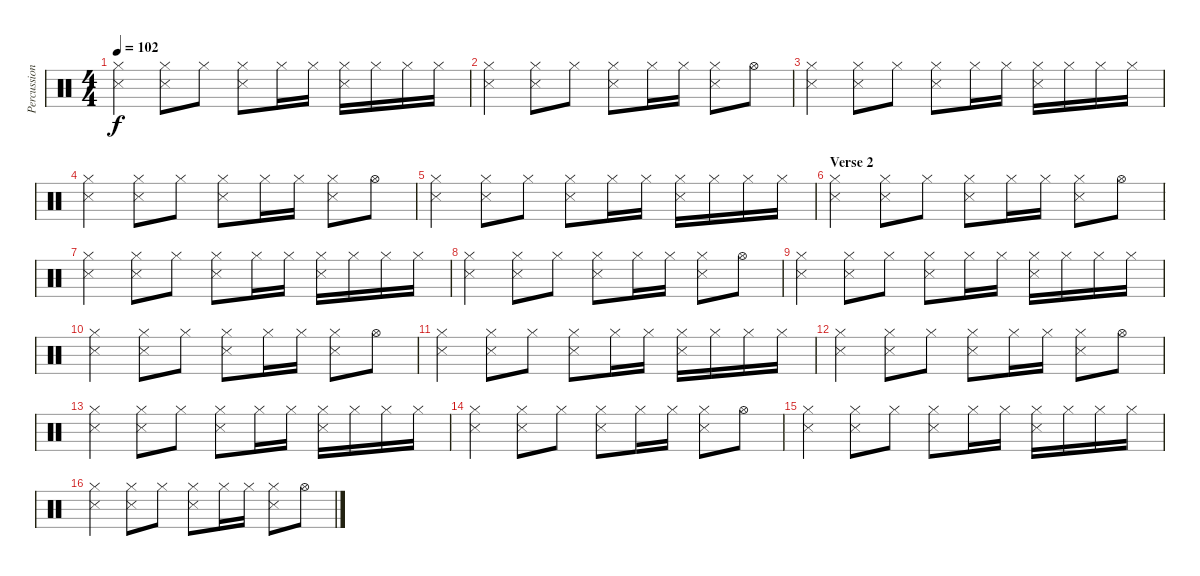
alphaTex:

\track ("Percussion" "Percussion") {instrument percussion}
\staff {score}
\articulation defaults
\ts (4 4)
\tempo 102
\clef neutral
\ks c
("Snare (side stick) 3" "Hi-Hat (closed)").4{dy f} ("Snare (side stick) 3" "Hi-Hat (closed)").8 "Hi-Hat (closed)".8 ("Snare (side stick) 3" "Hi-Hat (closed)").8 "Hi-Hat (closed)".16 "Hi-Hat (closed)".16 ("Snare (side stick) 3" "Hi-Hat (closed)").16 "Hi-Hat (closed)".16 "Hi-Hat (closed)".16 "Hi-Hat (closed)".16 |
("Snare (side stick) 3" "Hi-Hat (closed)").4 ("Snare (side stick) 3" "Hi-Hat (closed)").8 "Hi-Hat (closed)".8 ("Snare (side stick) 3" "Hi-Hat (closed)").8 "Hi-Hat (closed)".16 "Hi-Hat (closed)".16 ("Snare (side stick) 3" "Hi-Hat (closed)").8 "Hi-Hat (open)".8 |
("Snare (side stick) 3" "Hi-Hat (closed)").4 ("Snare (side stick) 3" "Hi-Hat (closed)").8 "Hi-Hat (closed)".8 ("Snare (side stick) 3" "Hi-Hat (closed)").8 "Hi-Hat (closed)".16 "Hi-Hat (closed)".16 ("Snare (side stick) 3" "Hi-Hat (closed)").16 "Hi-Hat (closed)".16 "Hi-Hat (closed)".16 "Hi-Hat (closed)".16 |
("Snare (side stick) 3" "Hi-Hat (closed)").4 ("Snare (side stick) 3" "Hi-Hat (closed)").8 "Hi-Hat (closed)".8 ("Snare (side stick) 3" "Hi-Hat (closed)").8 "Hi-Hat (closed)".16 "Hi-Hat (closed)".16 ("Snare (side stick) 3" "Hi-Hat (closed)").8 "Hi-Hat (open)".8 |
("Snare (side stick) 3" "Hi-Hat (closed)").4 ("Snare (side stick) 3" "Hi-Hat (closed)").8 "Hi-Hat (closed)".8 ("Snare (side stick) 3" "Hi-Hat (closed)").8 "Hi-Hat (closed)".16 "Hi-Hat (closed)".16 ("Snare (side stick) 3" "Hi-Hat (closed)").16 "Hi-Hat (closed)".16 "Hi-Hat (closed)".16 "Hi-Hat (closed)".16 |
\section ("" "Verse 2")
("Snare (side stick) 3" "Hi-Hat (closed)").4 ("Snare (side stick) 3" "Hi-Hat (closed)").8 "Hi-Hat (closed)".8 ("Snare (side stick) 3" "Hi-Hat (closed)").8 "Hi-Hat (closed)".16 "Hi-Hat (closed)".16 ("Snare (side stick) 3" "Hi-Hat (closed)").8 "Hi-Hat (open)".8 |
("Snare (side stick) 3" "Hi-Hat (closed)").4 ("Snare (side stick) 3" "Hi-Hat (closed)").8 "Hi-Hat (closed)".8 ("Snare (side stick) 3" "Hi-Hat (closed)").8 "Hi-Hat (closed)".16 "Hi-Hat (closed)".16 ("Snare (side stick) 3" "Hi-Hat (closed)").16 "Hi-Hat (closed)".16 "Hi-Hat (closed)".16 "Hi-Hat (closed)".16 |
("Snare (side stick) 3" "Hi-Hat (closed)").4 ("Snare (side stick) 3" "Hi-Hat (closed)").8 "Hi-Hat (closed)".8 ("Snare (side stick) 3" "Hi-Hat (closed)").8 "Hi-Hat (closed)".16 "Hi-Hat (closed)".16 ("Snare (side stick) 3" "Hi-Hat (closed)").8 "Hi-Hat (open)".8 |
("Snare (side stick) 3" "Hi-Hat (closed)").4 ("Snare (side stick) 3" "Hi-Hat (closed)").8 "Hi-Hat (closed)".8 ("Snare (side stick) 3" "Hi-Hat (closed)").8 "Hi-Hat (closed)".16 "Hi-Hat (closed)".16 ("Snare (side stick) 3" "Hi-Hat (closed)").16 "Hi-Hat (closed)".16 "Hi-Hat (closed)".16 "Hi-Hat (closed)".16 |
("Snare (side stick) 3" "Hi-Hat (closed)").4 ("Snare (side stick) 3" "Hi-Hat (closed)").8 "Hi-Hat (closed)".8 ("Snare (side stick) 3" "Hi-Hat (closed)").8 "Hi-Hat (closed)".16 "Hi-Hat (closed)".16 ("Snare (side stick) 3" "Hi-Hat (closed)").8 "Hi-Hat (open)".8 |
("Snare (side stick) 3" "Hi-Hat (closed)").4 ("Snare (side stick) 3" "Hi-Hat (closed)").8 "Hi-Hat (closed)".8 ("Snare (side stick) 3" "Hi-Hat (closed)").8 "Hi-Hat (closed)".16 "Hi-Hat (closed)".16 ("Snare (side stick) 3" "Hi-Hat (closed)").16 "Hi-Hat (closed)".16 "Hi-Hat (closed)".16 "Hi-Hat (closed)".16 |
("Snare (side stick) 3" "Hi-Hat (closed)").4 ("Snare (side stick) 3" "Hi-Hat (closed)").8 "Hi-Hat (closed)".8 ("Snare (side stick) 3" "Hi-Hat (closed)").8 "Hi-Hat (closed)".16 "Hi-Hat (closed)".16 ("Snare (side stick) 3" "Hi-Hat (closed)").8 "Hi-Hat (open)".8 |
("Snare (side stick) 3" "Hi-Hat (closed)").4 ("Snare (side stick) 3" "Hi-Hat (closed)").8 "Hi-Hat (closed)".8 ("Snare (side stick) 3" "Hi-Hat (closed)").8 "Hi-Hat (closed)".16 "Hi-Hat (closed)".16 ("Snare (side stick) 3" "Hi-Hat (closed)").16 "Hi-Hat (closed)".16 "Hi-Hat (closed)".16 "Hi-Hat (closed)".16 |
("Snare (side stick) 3" "Hi-Hat (closed)").4 ("Snare (side stick) 3" "Hi-Hat (closed)").8 "Hi-Hat (closed)".8 ("Snare (side stick) 3" "Hi-Hat (closed)").8 "Hi-Hat (closed)".16 "Hi-Hat (closed)".16 ("Snare (side stick) 3" "Hi-Hat (closed)").8 "Hi-Hat (open)".8 |
("Snare (side stick) 3" "Hi-Hat (closed)").4 ("Snare (side stick) 3" "Hi-Hat (closed)").8 "Hi-Hat (closed)".8 ("Snare (side stick) 3" "Hi-Hat (closed)").8 "Hi-Hat (closed)".16 "Hi-Hat (closed)".16 ("Snare (side stick) 3" "Hi-Hat (closed)").16 "Hi-Hat (closed)".16 "Hi-Hat (closed)".16 "Hi-Hat (closed)".16 |
("Snare (side stick) 3" "Hi-Hat (closed)").4 ("Snare (side stick) 3" "Hi-Hat (closed)").8 "Hi-Hat (closed)".8 ("Snare (side stick) 3" "Hi-Hat (closed)").8 "Hi-Hat (closed)".16 "Hi-Hat (closed)".16 ("Snare (side stick) 3" "Hi-Hat (closed)").8 "Hi-Hat (open)".8
